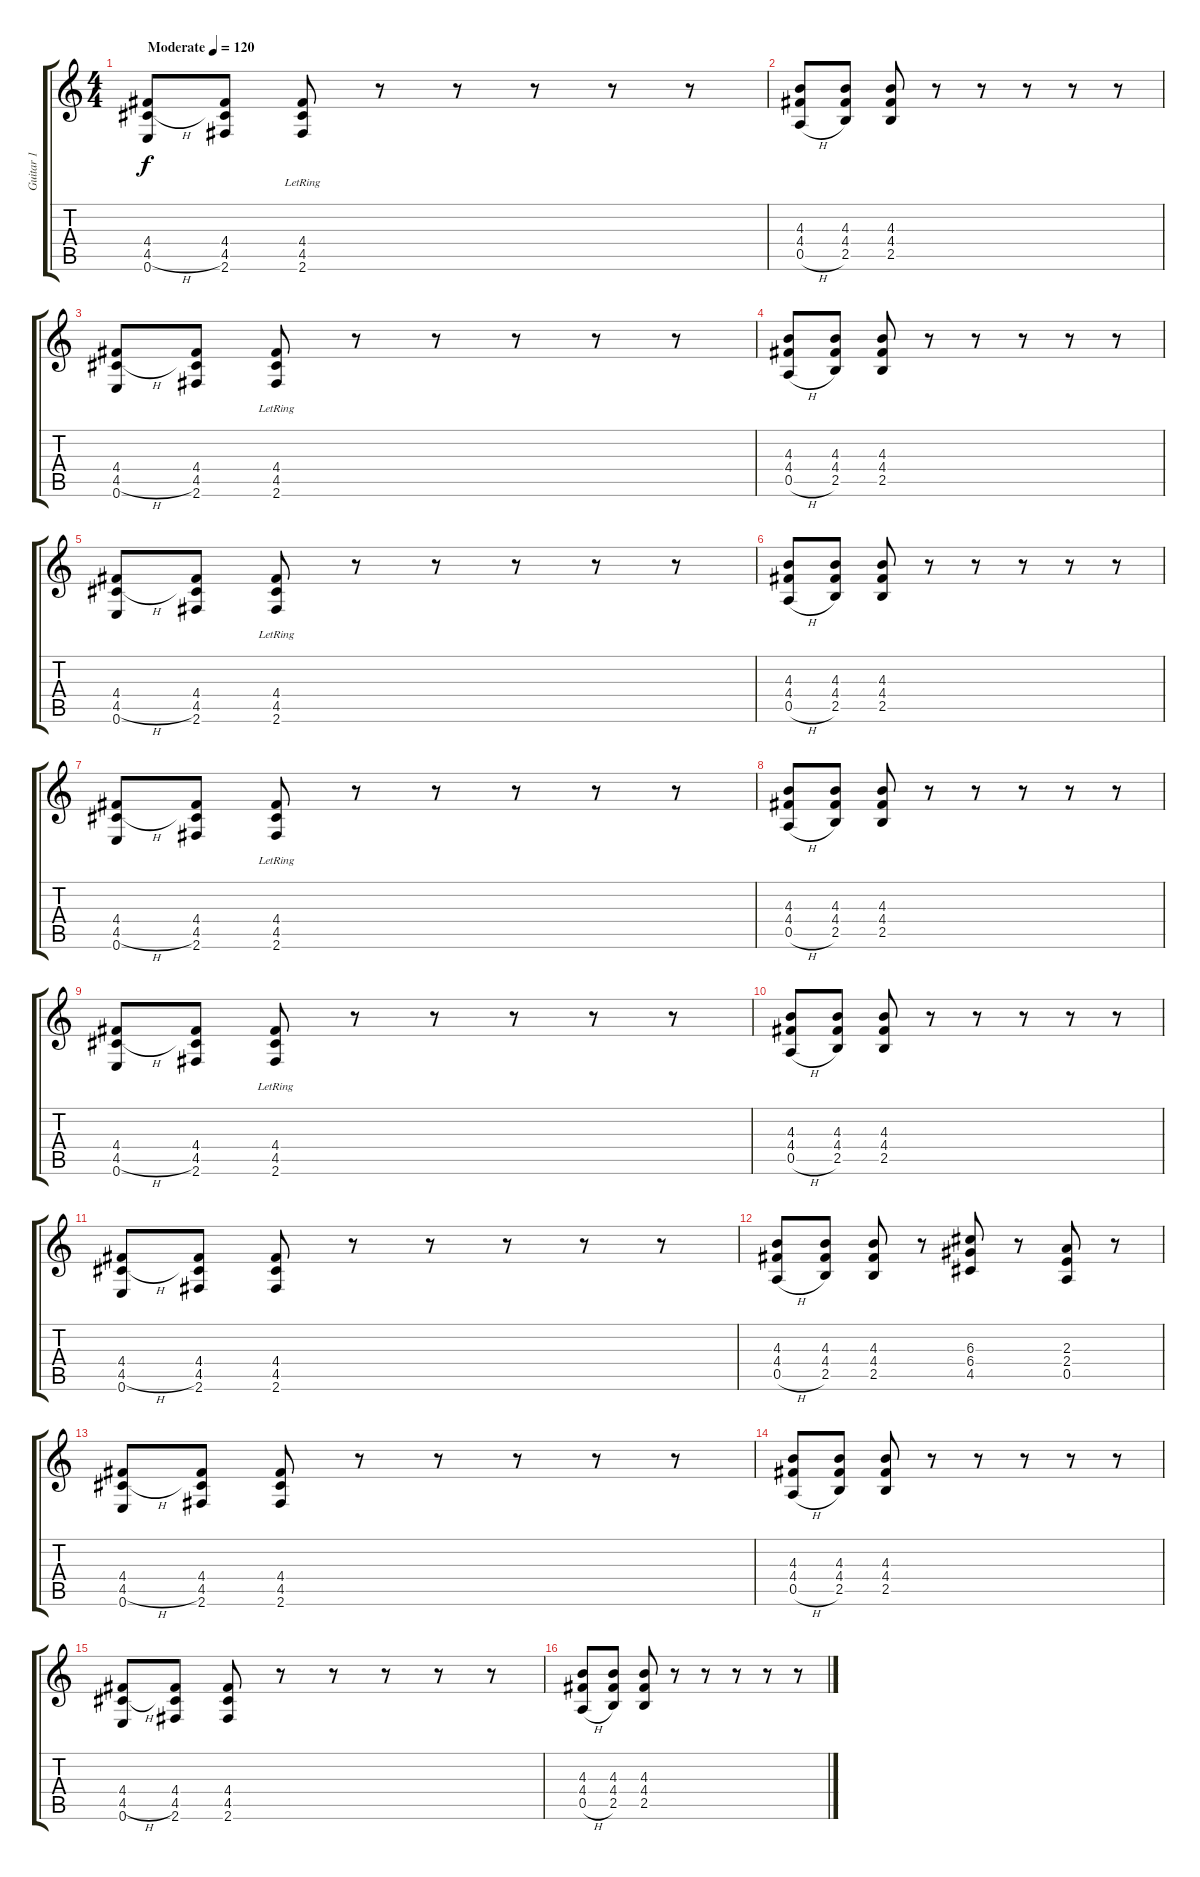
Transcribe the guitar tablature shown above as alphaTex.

\track ("Guitar 1" "Guitar 1") {instrument overdrivenguitar}
\staff {score tabs}
\tuning (E4 B3 G3 D3 A2 E2) {hide}
\ts (4 4)
\tempo (120 "Moderate")
\clef g2
\ks c
(4.4 4.5{h} 0.6).8{dy f instrument overdrivenguitar} (4.4 4.5 2.6).8 (4.4{lr} 4.5{lr} 2.6{lr}).8 r.8 r.8 r.8 r.8 r.8 |
(4.3 4.4 0.5{h}).8 (4.3 4.4 2.5).8 (4.3 4.4 2.5).8 r.8 r.8 r.8 r.8 r.8 |
(4.4 4.5{h} 0.6).8 (4.4 4.5 2.6).8 (4.4{lr} 4.5{lr} 2.6{lr}).8 r.8 r.8 r.8 r.8 r.8 |
(4.3 4.4 0.5{h}).8 (4.3 4.4 2.5).8 (4.3 4.4 2.5).8 r.8 r.8 r.8 r.8 r.8 |
(4.4 4.5{h} 0.6).8 (4.4 4.5 2.6).8 (4.4{lr} 4.5{lr} 2.6{lr}).8 r.8 r.8 r.8 r.8 r.8 |
(4.3 4.4 0.5{h}).8 (4.3 4.4 2.5).8 (4.3 4.4 2.5).8 r.8 r.8 r.8 r.8 r.8 |
(4.4 4.5{h} 0.6).8 (4.4 4.5 2.6).8 (4.4{lr} 4.5{lr} 2.6{lr}).8 r.8 r.8 r.8 r.8 r.8 |
(4.3 4.4 0.5{h}).8 (4.3 4.4 2.5).8 (4.3 4.4 2.5).8 r.8 r.8 r.8 r.8 r.8 |
(4.4 4.5{h} 0.6).8 (4.4 4.5 2.6).8 (4.4{lr} 4.5{lr} 2.6{lr}).8 r.8 r.8 r.8 r.8 r.8 |
(4.3 4.4 0.5{h}).8 (4.3 4.4 2.5).8 (4.3 4.4 2.5).8 r.8 r.8 r.8 r.8 r.8 |
(4.4 4.5{h} 0.6).8 (4.4 4.5 2.6).8 (4.4 4.5 2.6).8 r.8 r.8 r.8 r.8 r.8 |
(4.3 4.4 0.5{h}).8 (4.3 4.4 2.5).8 (4.3 4.4 2.5).8 r.8 (6.3 6.4 4.5).8 r.8 (2.3 2.4 0.5).8 r.8 |
(4.4 4.5{h} 0.6).8 (4.4 4.5 2.6).8 (4.4 4.5 2.6).8 r.8 r.8 r.8 r.8 r.8 |
(4.3 4.4 0.5{h}).8 (4.3 4.4 2.5).8 (4.3 4.4 2.5).8 r.8 r.8 r.8 r.8 r.8 |
(4.4 4.5{h} 0.6).8 (4.4 4.5 2.6).8 (4.4 4.5 2.6).8 r.8 r.8 r.8 r.8 r.8 |
(4.3 4.4 0.5{h}).8 (4.3 4.4 2.5).8 (4.3 4.4 2.5).8 r.8 r.8 r.8 r.8 r.8
